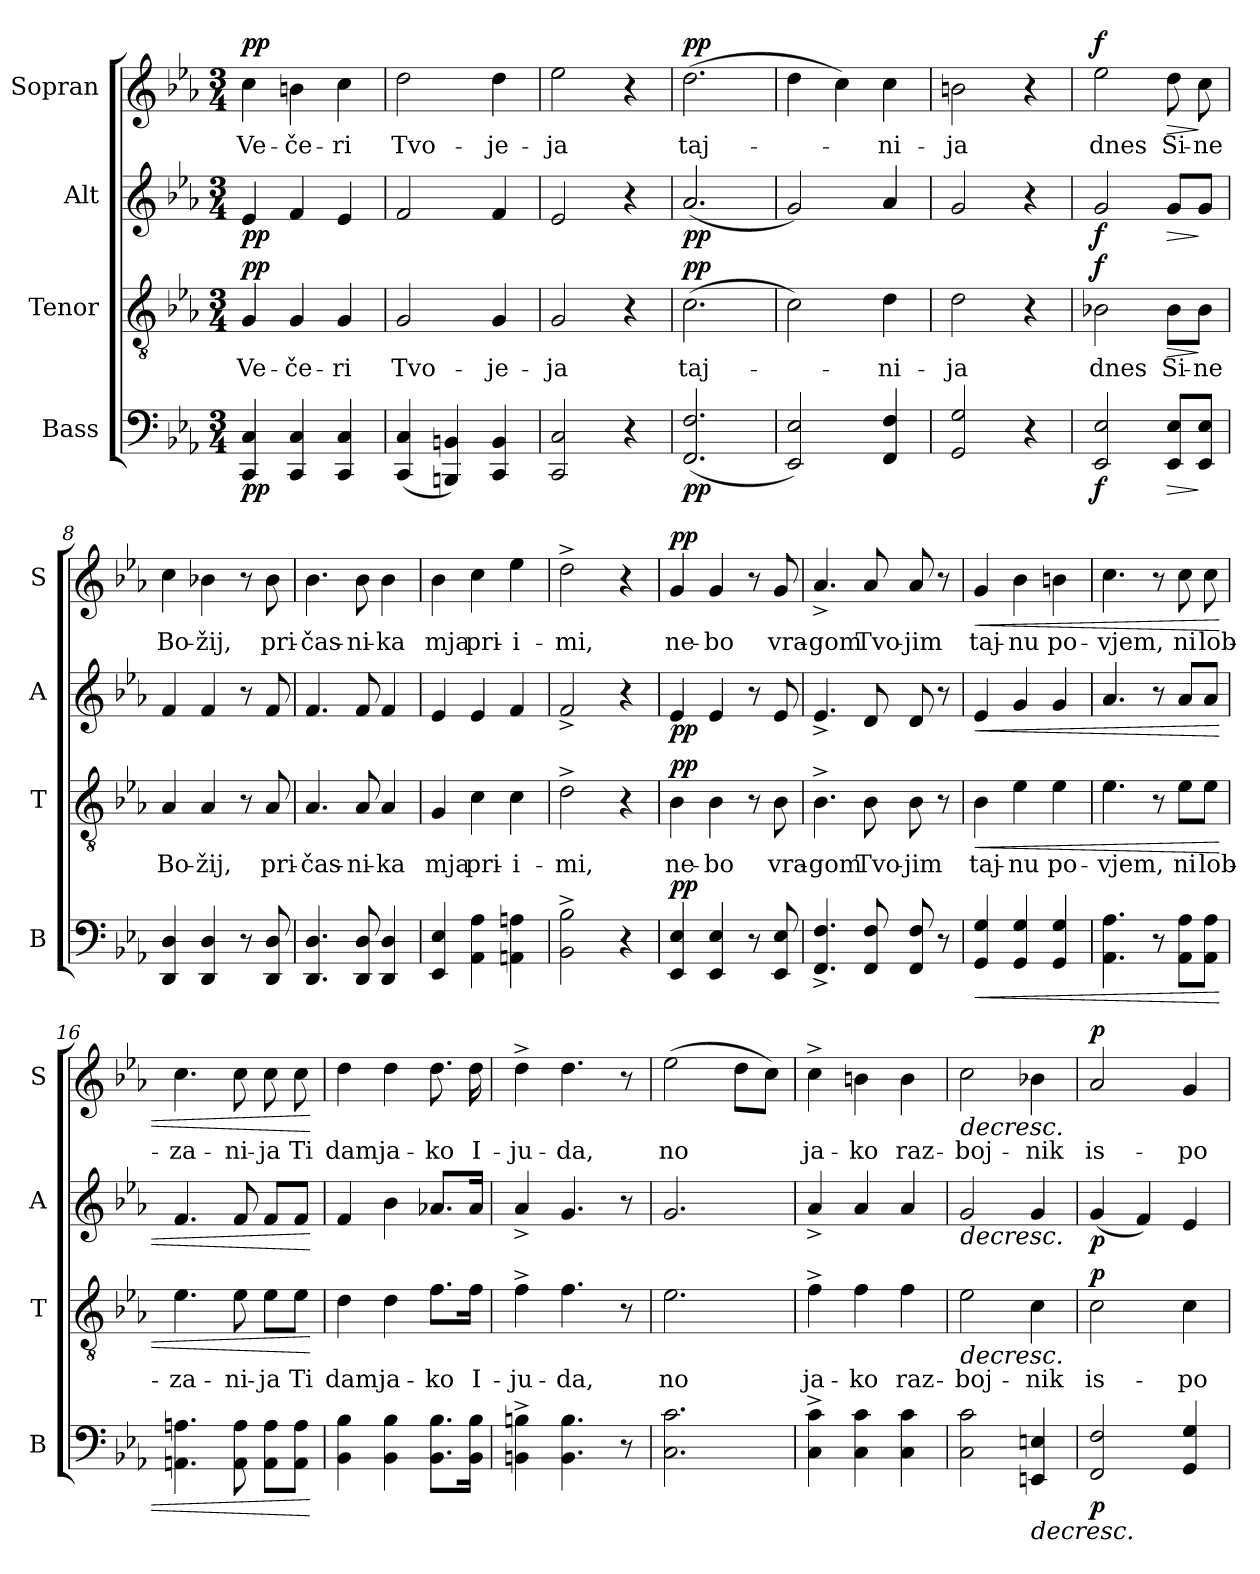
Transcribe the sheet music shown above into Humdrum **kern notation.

**kern	**dynam	**kern	**text	**dynam	**kern	**dynam	**kern	**text	**dynam
*part4	*part4	*part3	*part3	*part3	*part2	*part2	*part1	*part1	*part1
*staff4	*staff4	*staff3	*staff3	*staff3	*staff2	*staff2	*staff1	*staff1	*staff1
*I"Bass	*	*I"Tenor	*	*	*I"Alt	*	*I"Sopran	*	*
*I'B	*	*I'T	*	*	*I'A	*	*I'S	*	*
*clefF4	*	*clefGv2	*	*	*clefG2	*	*clefG2	*	*
*k[b-e-a-]	*	*k[b-e-a-]	*	*	*k[b-e-a-]	*	*k[b-e-a-]	*	*
*c:	*	*c:	*	*	*c:	*	*c:	*	*
*M3/4	*	*M3/4	*	*	*M3/4	*	*M3/4	*	*
=1	=1	=1	=1	=1	=1	=1	=1	=1	=1
!	!LO:DY:b	!	!	!LO:DY:b	!	!LO:DY:b	!	!	!LO:DY:a
4CC/ 4C/	pp	4G/	Ve-	pp	4e-/	pp	4cc\	Ve-	pp
4CC/ 4C/	.	4G/	-če-	.	4f/	.	4bn\	-če-	.
4CC/ 4C/	.	4G/	-ri	.	4e-/	.	4cc\	-ri	.
=2	=2	=2	=2	=2	=2	=2	=2	=2	=2
(4CC/ 4C/	.	2G/	Tvo-	.	2f/	.	2dd\	Tvo-	.
4BBBn/ 4BBn/)	.	.	.	.	.	.	.	.	.
4CC/ 4BB/	.	4G/	-je-	.	4f/	.	4dd\	-je-	.
=3	=3	=3	=3	=3	=3	=3	=3	=3	=3
2CC/ 2C/	.	2G/	-ja	.	2e-/	.	2ee-\	-ja	.
4r	.	4r	.	.	4r	.	4r	.	.
=4	=4	=4	=4	=4	=4	=4	=4	=4	=4
!	!LO:DY:b	!	!	!LO:DY:b	!	!LO:DY:b	!	!	!LO:DY:a
(2.FF/ 2.F/	pp	(2.c\	taj-	pp	(2.a-/	pp	(2.dd\	taj-	pp
=5	=5	=5	=5	=5	=5	=5	=5	=5	=5
2EE-/ 2E-/)	.	2c\)	.	.	2g/)	.	4dd\	.	.
.	.	.	.	.	.	.	4cc\)	.	.
4FF/ 4F/	.	4d\	-ni-	.	4a-/	.	4cc\	-ni-	.
=6	=6	=6	=6	=6	=6	=6	=6	=6	=6
2GG/ 2G/	.	2d\	-ja	.	2g/	.	2bn\	-ja	.
4r	.	4r	.	.	4r	.	4r	.	.
=7	=7	=7	=7	=7	=7	=7	=7	=7	=7
!	!LO:DY:b	!	!	!LO:DY:b	!	!LO:DY:b	!	!	!LO:DY:a
2EE-/ 2E-/	f	2B-X\	dnes	f	2g/	f	2ee-\	dnes	f
!	!LO:HP:b	!	!	!LO:HP:b	!	!LO:HP:b	!	!	!LO:HP:b
8EE-/ 8E-/L	>	8B-\L	Si-	>	8g/L	>	8dd\	Si-	>
8EE-/ 8E-/J	]	8B-\J	-ne	]	8g/J	]	8cc\	-ne	]
!!LO:LB:g=z
=8	=8	=8	=8	=8	=8	=8	=8	=8	=8
4DD/ 4D/	.	4A-/	Bo-	.	4f/	.	4cc\	Bo-	.
4DD/ 4D/	.	4A-/	-žij,	.	4f/	.	4b-X\	-žij,	.
8r	.	8r	.	.	8r	.	8r	.	.
8DD/ 8D/	.	8A-/	pri-	.	8f/	.	8b-\	pri-	.
=9	=9	=9	=9	=9	=9	=9	=9	=9	=9
4.DD/ 4.D/	.	4.A-/	-čas-	.	4.f/	.	4.b-\	-čas-	.
8DD/ 8D/	.	8A-/	-ni-	.	8f/	.	8b-\	-ni-	.
4DD/ 4D/	.	4A-/	-ka	.	4f/	.	4b-\	-ka	.
=10	=10	=10	=10	=10	=10	=10	=10	=10	=10
4EE-/ 4E-/	.	4G/	mja	.	4e-/	.	4b-\	mja	.
4AA-\ 4A-\	.	4c\	pri-	.	4e-/	.	4cc\	pri-	.
4AAn\ 4An\	.	4c\	-i-	.	4f/	.	4ee-\	-i-	.
=11	=11	=11	=11	=11	=11	=11	=11	=11	=11
2BB-\^> 2B-\^>	.	2d^>\	-mi,	.	2f^</	.	2dd^>\	-mi,	.
4r	.	4r	.	.	4r	.	4r	.	.
=12	=12	=12	=12	=12	=12	=12	=12	=12	=12
!	!LO:DY:a	!	!	!LO:DY:a	!	!LO:DY:b	!	!	!LO:DY:b
4EE-/ 4E-/	pp	4B-\	ne-	pp	4e-/	pp	4g/	ne-	pp
4EE-/ 4E-/	.	4B-\	-bo	.	4e-/	.	4g/	-bo	.
8r	.	8r	.	.	8r	.	8r	.	.
8EE-/ 8E-/	.	8B-\	vra-	.	8e-/	.	8g/	vra-	.
=13	=13	=13	=13	=13	=13	=13	=13	=13	=13
4.FF/^< 4.F/^<	.	4.B-^>\	-gom	.	4.e-^</	.	4.a-^</	-gom	.
8FF/ 8F/	.	8B-\	Tvo-	.	8d/	.	8a-/	Tvo-	.
8FF/ 8F/	.	8B-\	-jim	.	8d/	.	8a-/	-jim	.
8r	.	8r	.	.	8r	.	8r	.	.
=14	=14	=14	=14	=14	=14	=14	=14	=14	=14
!	!LO:HP:b	!	!	!LO:HP:b	!	!LO:HP:b	!	!	!LO:HP:b
4GG/ 4G/	<	4B-\	taj-	<	4e-/	<	4g/	taj-	<
4GG/ 4G/	.	4e-\	-nu	.	4g/	.	4b-\	-nu	.
4GG/ 4G/	.	4e-\	po-	.	4g/	.	4bn\	po-	.
!!LO:LB:g=z
=15	=15	=15	=15	=15	=15	=15	=15	=15	=15
4.AA-\ 4.A-\	.	4.e-\	-vjem,	.	4.a-/	.	4.cc\	-vjem,	.
8r	.	8r	.	.	8r	.	8r	.	.
8AA-\ 8A-\L	.	8e-\L	ni	.	8a-/L	.	8cc\	ni	.
8AA-\ 8A-\J	.	8e-\J	lob-	.	8a-/J	.	8cc\	lob-	.
=16	=16	=16	=16	=16	=16	=16	=16	=16	=16
4.AAn\ 4.An\	.	4.e-\	-za-	.	4.f/	.	4.cc\	-za-	.
8AA\ 8A\	.	8e-\	-ni-	.	8f/	.	8cc\	-ni-	.
8AA\ 8A\L	.	8e-\L	-ja	.	8f/L	.	8cc\	-ja	.
8AA\ 8A\J	.	8e-\J	Ti	.	8f/J	.	8cc\	Ti	.
.	[	.	.	[	.	[	.	.	[
=17	=17	=17	=17	=17	=17	=17	=17	=17	=17
4BB-\ 4B-\	.	4d\	dam	.	4f/	.	4dd\	dam	.
4BB-\ 4B-\	.	4d\	ja-	.	4b-\	.	4dd\	ja-	.
8.BB-\ 8.B-\L	.	8.f\L	-ko	.	8.a-X/L	.	8.dd\	-ko	.
16BB-\ 16B-\Jk	.	16f\Jk	I-	.	16a-/Jk	.	16dd\	I-	.
=18	=18	=18	=18	=18	=18	=18	=18	=18	=18
4BBn\^> 4Bn\^>	.	4f^>\	-ju-	.	4a-^</	.	4dd^>\	-ju-	.
4.BB\ 4.B\	.	4.f\	-da,	.	4.g/	.	4.dd\	-da,	.
8r	.	8r	.	.	8r	.	8r	.	.
=19	=19	=19	=19	=19	=19	=19	=19	=19	=19
2.C\ 2.c\	.	2.e-\	no	.	2.g/	.	(2ee-\	no	.
.	.	.	.	.	.	.	8dd\L	.	.
.	.	.	.	.	.	.	8cc\J)	.	.
=20	=20	=20	=20	=20	=20	=20	=20	=20	=20
4C\^> 4c\^>	.	4f^>\	ja-	.	4a-^</	.	4cc^>\	ja-	.
4C\ 4c\	.	4f\	-ko	.	4a-/	.	4bn\	-ko	.
4C\ 4c\	.	4f\	raz-	.	4a-/	.	4b\	raz-	.
!!LO:PB:g=z
=21	=21	=21	=21	=21	=21	=21	=21	=21	=21
!	!	!	!	!LO:HP:b	!	!LO:HP:b	!	!	!LO:HP:b
2C\ 2c\	.	2e-\	-boj-	>	2g/	>	2cc\	-boj-	>
!	!LO:HP:b	!	!	!	!	!	!	!	!
4EEn/ 4En/	>	4c\	-nik	.	4g/	.	4b-X\	-nik	.
=22	=22	=22	=22	=22	=22	=22	=22	=22	=22
!	!LO:DY:b	!	!	!LO:DY:b	!	!LO:DY:b	!	!	!LO:DY:b
2FF/ 2F/	p	2c\	is-	p	(4g/	p	2a-/	is-	p
.	.	.	.	.	4f/)	.	.	.	.
4GG/ 4G/	]	4c\	-po-	]	4e-/	]	4g/	-po-	]
=	=	=	=	=	=	=	=	=	=
*-	*-	*-	*-	*-	*-	*-	*-	*-	*-
